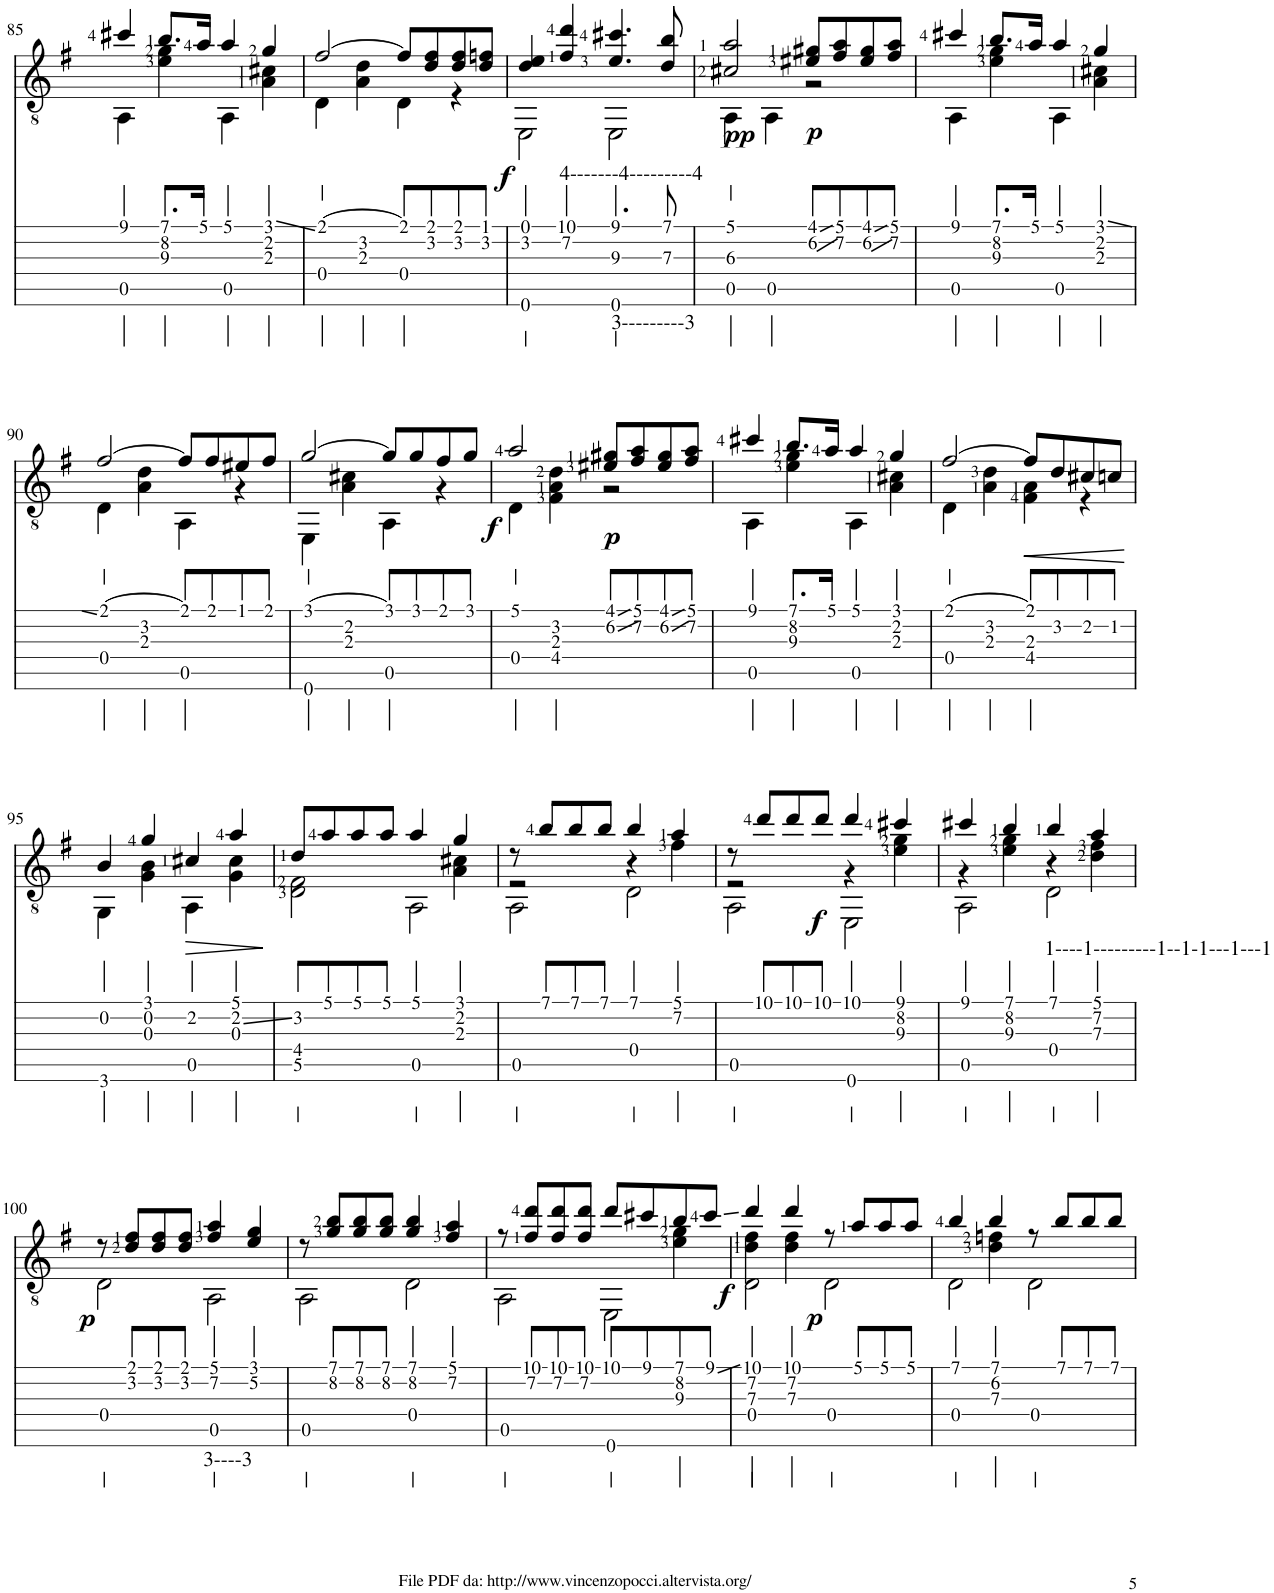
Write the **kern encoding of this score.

**kern	**kern	**dynam
*part2	*part1	*part1
*staff2	*staff1	*staff1
*I"Chitarra classica (Intavolatura)	*I"Guitar	*
!!LO:PB:g=z
*	*clefGv2	*
*k[f#]	*k[f#]	*
*M4/4	*M4/4	*
=85	=85	=85
*^	*^	*
4cc#/	4AA\	4cc#X/	4AA\	.
8.b/L	4e\ 4g\	8.b/L	4e\ 4g\	.
16a/Jk	.	16a/Jk	.	.
4a/	4AA\	4a/	4AA\	.
4g/	4A\ 4c#\	4g/	4A\ 4c#X\	.
=86	=86	=86	=86	=86
[2f#/	4D\	[2f#/	4D\	.
.	4A\ 4d\	.	4A\ 4d\	.
8f#/L]	4D\	8f#/L]	4D\	.
8d/ 8f#/	.	8d/ 8f#/	.	.
8d/ 8f#/	4r	8d/ 8f#/	4r	.
!	!	!	!	!LO:DY:b
8d/ 8fn/J	.	8d/ 8fn/J	.	f
=87	=87	=87	=87	=87
4d/ 4e/	2EE\	4d/ 4e/	2EE\	.
!LO:TX:a:t=4-------4---------4	!	!	!	!
4f#/ 4dd/	.	4f#/ 4dd/	.	.
!LO:TX:b:t=3---------3	!	!	!	!
4.e/ 4.cc#/	2EE\	4.e/ 4.cc#X/	2EE\	.
8d/ 8b/	.	8d/ 8b/	.	.
=88	=88	=88	=88	=88
!	!	!	!	!LO:DY:b
2c#/ 2a/	4AA\	2c#X/ 2a/	4AA\	pp
.	4AA\	.	4AA\	.
!	!	!	!	!LO:DY:b
8e#X/ 8g#X/L	2r	8e#X/ 8g#X/L	2r	p
8f#/ 8a/	.	8f#/ 8a/	.	.
8e#/ 8g#/	.	8e#/ 8g#/	.	.
8f#/ 8a/J	.	8f#/ 8a/J	.	.
=89	=89	=89	=89	=89
4cc#/	4AA\	4cc#X/	4AA\	.
8.b/L	4e\ 4g\	8.b/L	4e\ 4g\	.
16a/Jk	.	16a/Jk	.	.
4a/	4AA\	4a/	4AA\	.
4g/	4A\ 4c#\	4g/	4A\ 4c#X\	.
!!LO:LB:g=z	!!
=90	=90	=90	=90	=90
[2f#/	4D\	[2f#/	4D\	.
.	4A\ 4d\	.	4A\ 4d\	.
8f#/L]	4AA\	8f#/L]	4AA\	.
8f#/	.	8f#/	.	.
8e#X/	4r	8e#X/	4r	.
8f#/J	.	8f#/J	.	.
=91	=91	=91	=91	=91
[2g/	4EE\	[2g/	4EE\	.
.	4A\ 4c#\	.	4A\ 4c#X\	.
8g/L]	4AA\	8g/L]	4AA\	.
8g/	.	8g/	.	.
8f#/	4r	8f#/	4r	.
8g/J	.	8g/J	.	.
=92	=92	=92	=92	=92
!	!	!	!	!LO:DY:b
2a/	4D\	2a/	4D\	f
.	4F#\ 4A\ 4d\	.	4F#\ 4A\ 4d\	.
!	!	!	!	!LO:DY:b
8e#X/ 8g#X/L	2r	8e#X/ 8g#X/L	2r	p
8f#/ 8a/	.	8f#/ 8a/	.	.
8e#/ 8g#/	.	8e#/ 8g#/	.	.
8f#/ 8a/J	.	8f#/ 8a/J	.	.
=93	=93	=93	=93	=93
4cc#/	4AA\	4cc#X/	4AA\	.
8.b/L	4e\ 4g\	8.b/L	4e\ 4g\	.
16a/Jk	.	16a/Jk	.	.
4a/	4AA\	4a/	4AA\	.
4g/	4A\ 4c#\	4g/	4A\ 4c#X\	.
=94	=94	=94	=94	=94
[2f#/	4D\	[2f#/	4D\	.
.	4A\ 4d\	.	4A\ 4d\	.
!	!	!	!	!LO:HP:b
8f#/L]	4F#\ 4A\	8f#/L]	4F#\ 4A\	<
8d/	.	8d/	.	.
8c#/	4r	8c#X/	4r	.
8cn/J	.	8cn/J	.	.
*v	*v	*	*	*
*	*v	*v	*
.	.	[
!!LO:LB:g=z
=95	=95	=95
*^	*^	*
4B/	4GG\	4B/	4GG\	.
4g/	4G\ 4B\	4g/	4G\ 4B\	.
!	!	!	!	!LO:HP:b
4c#/	4AA\	4c#X/	4AA\	>
4a/	4G\ 4c#\	4a/	4G\ 4c#\	.
*v	*v	*	*	*
*	*v	*v	*
.	.	]
=96	=96	=96
*^	*^	*
*	*^	*	*^	*
8d/L	2D\ 2F#\	2.ryy	8d/L	2D\ 2F#\	2.ryy	.
8a/	.	.	8a/	.	.	.
8a/	.	.	8a/	.	.	.
8a/J	.	.	8a/J	.	.	.
4a/	2AA\	.	4a/	2AA\	.	.
4g/	.	4A\ 4c#\	4g/	.	4A\ 4c#X\	.
=97	=97	=97	=97	=97	=97	=97
8r	2r	2AA\	8r	2r	2AA\	.
8b/L	.	.	8b/L	.	.	.
8b/	.	.	8b/	.	.	.
8b/J	.	.	8b/J	.	.	.
4b/	4r	2D\	4b/	4r	2D\	.
4a/	4f#\	.	4a/	4f#\	.	.
=98	=98	=98	=98	=98	=98	=98
8r	2r	2AA\	8r	2r	2AA\	.
8dd/L	.	.	8dd/L	.	.	.
8dd/	.	.	8dd/	.	.	.
!	!	!	!	!	!	!LO:DY:b
8dd/J	.	.	8dd/J	.	.	f
4dd/	4r	2EE\	4dd/	4r	2EE\	.
4cc#/	4e\ 4g\	.	4cc#X/	4e\ 4g\	.	.
=99	=99	=99	=99	=99	=99	=99
4cc#/	4r	2AA\	4cc#X/	4r	2AA\	.
4b/	4e\ 4g\	.	4b/	4e\ 4g\	.	.
!LO:TX:a:t=1----1---------1--1-1---1---1	!	!	!	!	!	!
4b/	4r	2D\	4b/	4r	2D\	.
4a/	4d\ 4f#\	.	4a/	4d\ 4f#\	.	.
*	*v	*v	*	*	*	*
*	*	*	*v	*v	*
!!LO:LB:g=z
=100	=100	=100	=100	=100
!	!	!	!	!LO:DY:b
8r	2D\	8r	2D\	p
8d/ 8f#/L	.	8d/ 8f#/L	.	.
8d/ 8f#/	.	8d/ 8f#/	.	.
8d/ 8f#/J	.	8d/ 8f#/J	.	.
!LO:TX:b:t=3----3	!	!	!	!
4f#/ 4a/	2AA\	4f#/ 4a/	2AA\	.
4e/ 4g/	.	4e/ 4g/	.	.
=101	=101	=101	=101	=101
8r	2AA\	8r	2AA\	.
8g/ 8b/L	.	8g/ 8b/L	.	.
8g/ 8b/	.	8g/ 8b/	.	.
8g/ 8b/J	.	8g/ 8b/J	.	.
4g/ 4b/	2D\	4g/ 4b/	2D\	.
4f#/ 4a/	.	4f#/ 4a/	.	.
=102	=102	=102	=102	=102
*	*^	*	*^	*
8r	2.ryy	2AA\	8r	2.ryy	2AA\	.
8f#/ 8dd/L	.	.	8f#/ 8dd/L	.	.	.
8f#/ 8dd/	.	.	8f#/ 8dd/	.	.	.
8f#/ 8dd/J	.	.	8f#/ 8dd/J	.	.	.
8dd/L	.	2EE\	8dd/L	.	2EE\	.
8cc#/	.	.	8cc#X/	.	.	.
8b/	4e\ 4g\	.	8b/	4e\ 4g\	.	.
8cc#/J	.	.	8cc#/J	.	.	.
=103	=103	=103	=103	=103	=103	=103
!	!	!	!	!	!	!LO:DY:b
4dd/	4d\ 4f#\	2D\	4dd/	4d\ 4f#\	2D\	f
4dd/	4d\ 4f#\	.	4dd/	4d\ 4f#\	.	.
!	!	!	!	!	!	!LO:DY:b
8r	2ryy	2D\	8r	2ryy	2D\	p
8a/L	.	.	8a/L	.	.	.
8a/	.	.	8a/	.	.	.
8a/J	.	.	8a/J	.	.	.
=104	=104	=104	=104	=104	=104	=104
4b/	4ryy	2D\	4b/	4ryy	2D\	.
4b/	4d\ 4fn\	.	4b/	4d\ 4fn\	.	.
8r	2ryy	2D\	8r	2ryy	2D\	.
8b/L	.	.	8b/L	.	.	.
8b/	.	.	8b/	.	.	.
8b/J	.	.	8b/J	.	.	.
*v	*v	*v	*	*	*	*
*	*v	*v	*v	*
=	=	=
*-	*-	*-
